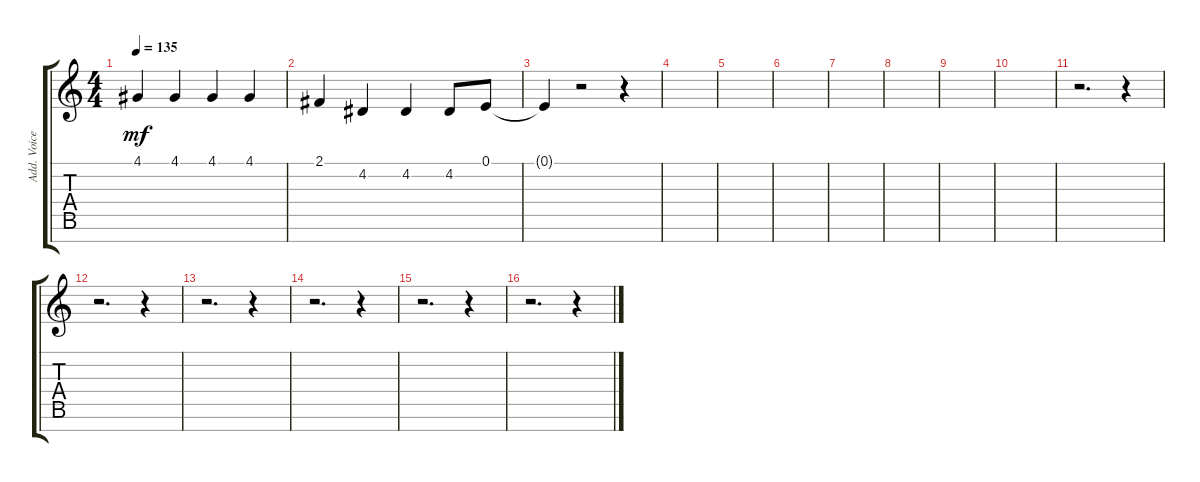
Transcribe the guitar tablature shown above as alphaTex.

\track ("Add. Voice" "Add. Voice") {instrument clarinet}
\staff {score tabs}
\tuning (E4 B3 G3 D3 A2 E2 B1) {hide}
\ts (4 4)
\tempo 135
\clef g2
\ks c
4.1{t}.4{dy mf} 4.1.4 4.1.4 4.1.4 |
2.1.4 4.2.4 4.2.4 4.2.8 0.1.8 |
0.1{t}.4 r.2 r.4 |
|
|
|
|
|
|
|
r.2{d} r.4 |
r.2{d} r.4 |
r.2{d} r.4 |
r.2{d} r.4 |
r.2{d} r.4 |
r.2{d} r.4
